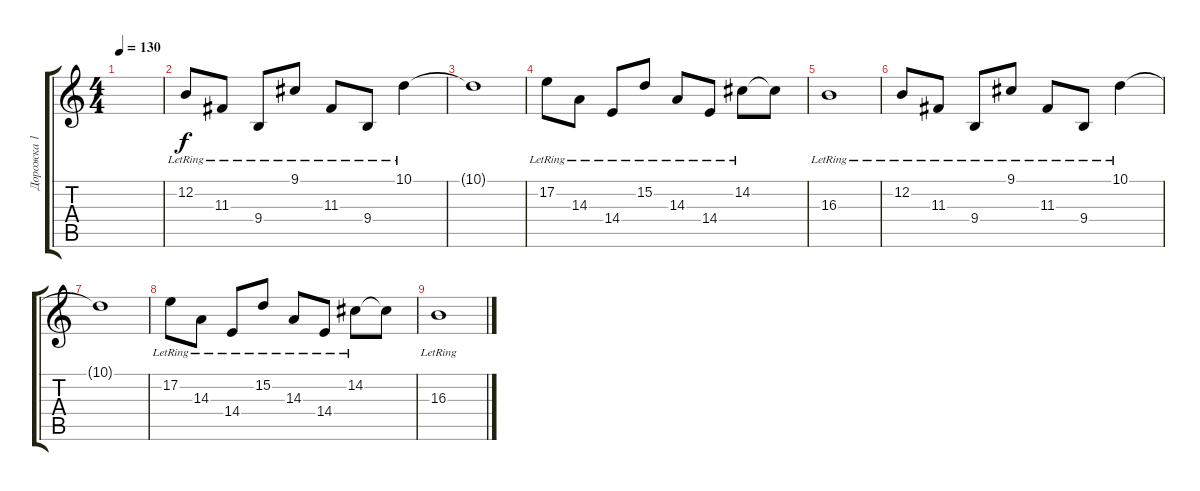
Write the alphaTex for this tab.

\track ("Дорожка 1" "Дорожка 1") {instrument acousticgrandpiano}
\staff {score tabs}
\tuning (E4 B3 G3 D3 A2 E2) {hide}
\ts (4 4)
\tempo 130
\clef g2
\ks c
|
12.2{lr}.8 11.3{lr}.8 9.4{lr}.8 9.1{lr}.8 11.3{lr}.8 9.4{lr}.8 10.1{lr}.4 |
10.1{t}.1 |
17.2{lr}.8 14.3{lr}.8 14.4{lr}.8 15.2{lr}.8 14.3{lr}.8 14.4{lr}.8 14.2{lr}.8 14.2{t}.8 |
16.3{lr}.1 |
12.2{lr}.8 11.3{lr}.8 9.4{lr}.8 9.1{lr}.8 11.3{lr}.8 9.4{lr}.8 10.1{lr}.4 |
10.1{t}.1 |
17.2{lr}.8 14.3{lr}.8 14.4{lr}.8 15.2{lr}.8 14.3{lr}.8 14.4{lr}.8 14.2{lr}.8 14.2{t}.8 |
16.3{lr}.1
